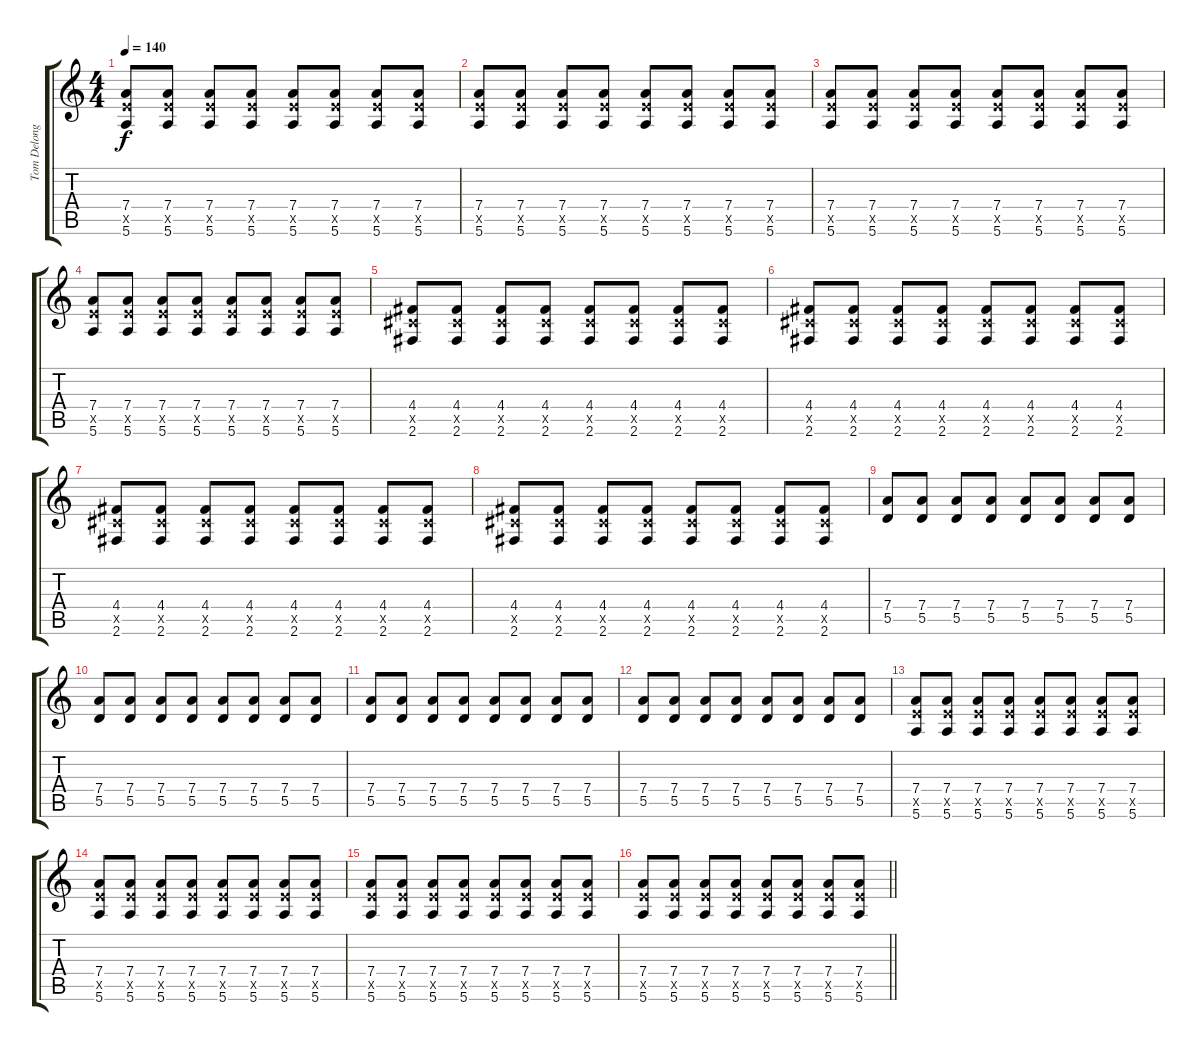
\track ("Tom Delonge" "Tom Delong") {instrument acousticguitarsteel}
\staff {score tabs}
\tuning (E4 B3 G3 D3 A2 E2) {hide}
\ts (4 4)
\tempo 140
\clef g2
\ks c
(7.4 7.5{x} 5.6).8{dy f} (7.4 7.5{x} 5.6).8 (7.4 7.5{x} 5.6).8 (7.4 7.5{x} 5.6).8 (7.4 7.5{x} 5.6).8 (7.4 7.5{x} 5.6).8 (7.4 7.5{x} 5.6).8 (7.4 7.5{x} 5.6).8 |
(7.4 7.5{x} 5.6).8 (7.4 7.5{x} 5.6).8 (7.4 7.5{x} 5.6).8 (7.4 7.5{x} 5.6).8 (7.4 7.5{x} 5.6).8 (7.4 7.5{x} 5.6).8 (7.4 7.5{x} 5.6).8 (7.4 7.5{x} 5.6).8 |
(7.4 7.5{x} 5.6).8 (7.4 7.5{x} 5.6).8 (7.4 7.5{x} 5.6).8 (7.4 7.5{x} 5.6).8 (7.4 7.5{x} 5.6).8 (7.4 7.5{x} 5.6).8 (7.4 7.5{x} 5.6).8 (7.4 7.5{x} 5.6).8 |
(7.4 7.5{x} 5.6).8 (7.4 7.5{x} 5.6).8 (7.4 7.5{x} 5.6).8 (7.4 7.5{x} 5.6).8 (7.4 7.5{x} 5.6).8 (7.4 7.5{x} 5.6).8 (7.4 7.5{x} 5.6).8 (7.4 7.5{x} 5.6).8 |
(4.4 4.5{x} 2.6).8 (4.4 4.5{x} 2.6).8 (4.4 4.5{x} 2.6).8 (4.4 4.5{x} 2.6).8 (4.4 4.5{x} 2.6).8 (4.4 4.5{x} 2.6).8 (4.4 4.5{x} 2.6).8 (4.4 4.5{x} 2.6).8 |
(4.4 4.5{x} 2.6).8 (4.4 4.5{x} 2.6).8 (4.4 4.5{x} 2.6).8 (4.4 4.5{x} 2.6).8 (4.4 4.5{x} 2.6).8 (4.4 4.5{x} 2.6).8 (4.4 4.5{x} 2.6).8 (4.4 4.5{x} 2.6).8 |
(4.4 4.5{x} 2.6).8 (4.4 4.5{x} 2.6).8 (4.4 4.5{x} 2.6).8 (4.4 4.5{x} 2.6).8 (4.4 4.5{x} 2.6).8 (4.4 4.5{x} 2.6).8 (4.4 4.5{x} 2.6).8 (4.4 4.5{x} 2.6).8 |
(4.4 4.5{x} 2.6).8 (4.4 4.5{x} 2.6).8 (4.4 4.5{x} 2.6).8 (4.4 4.5{x} 2.6).8 (4.4 4.5{x} 2.6).8 (4.4 4.5{x} 2.6).8 (4.4 4.5{x} 2.6).8 (4.4 4.5{x} 2.6).8 |
(7.4 5.5).8 (7.4 5.5).8 (7.4 5.5).8 (7.4 5.5).8 (7.4 5.5).8 (7.4 5.5).8 (7.4 5.5).8 (7.4 5.5).8 |
(7.4 5.5).8 (7.4 5.5).8 (7.4 5.5).8 (7.4 5.5).8 (7.4 5.5).8 (7.4 5.5).8 (7.4 5.5).8 (7.4 5.5).8 |
(7.4 5.5).8 (7.4 5.5).8 (7.4 5.5).8 (7.4 5.5).8 (7.4 5.5).8 (7.4 5.5).8 (7.4 5.5).8 (7.4 5.5).8 |
(7.4 5.5).8 (7.4 5.5).8 (7.4 5.5).8 (7.4 5.5).8 (7.4 5.5).8 (7.4 5.5).8 (7.4 5.5).8 (7.4 5.5).8 |
(7.4 7.5{x} 5.6).8 (7.4 7.5{x} 5.6).8 (7.4 7.5{x} 5.6).8 (7.4 7.5{x} 5.6).8 (7.4 7.5{x} 5.6).8 (7.4 7.5{x} 5.6).8 (7.4 7.5{x} 5.6).8 (7.4 7.5{x} 5.6).8 |
(7.4 7.5{x} 5.6).8 (7.4 7.5{x} 5.6).8 (7.4 7.5{x} 5.6).8 (7.4 7.5{x} 5.6).8 (7.4 7.5{x} 5.6).8 (7.4 7.5{x} 5.6).8 (7.4 7.5{x} 5.6).8 (7.4 7.5{x} 5.6).8 |
(7.4 7.5{x} 5.6).8 (7.4 7.5{x} 5.6).8 (7.4 7.5{x} 5.6).8 (7.4 7.5{x} 5.6).8 (7.4 7.5{x} 5.6).8 (7.4 7.5{x} 5.6).8 (7.4 7.5{x} 5.6).8 (7.4 7.5{x} 5.6).8 |
\barLineRight lightlight
(7.4 7.5{x} 5.6).8 (7.4 7.5{x} 5.6).8 (7.4 7.5{x} 5.6).8 (7.4 7.5{x} 5.6).8 (7.4 7.5{x} 5.6).8 (7.4 7.5{x} 5.6).8 (7.4 7.5{x} 5.6).8 (7.4 7.5{x} 5.6).8
